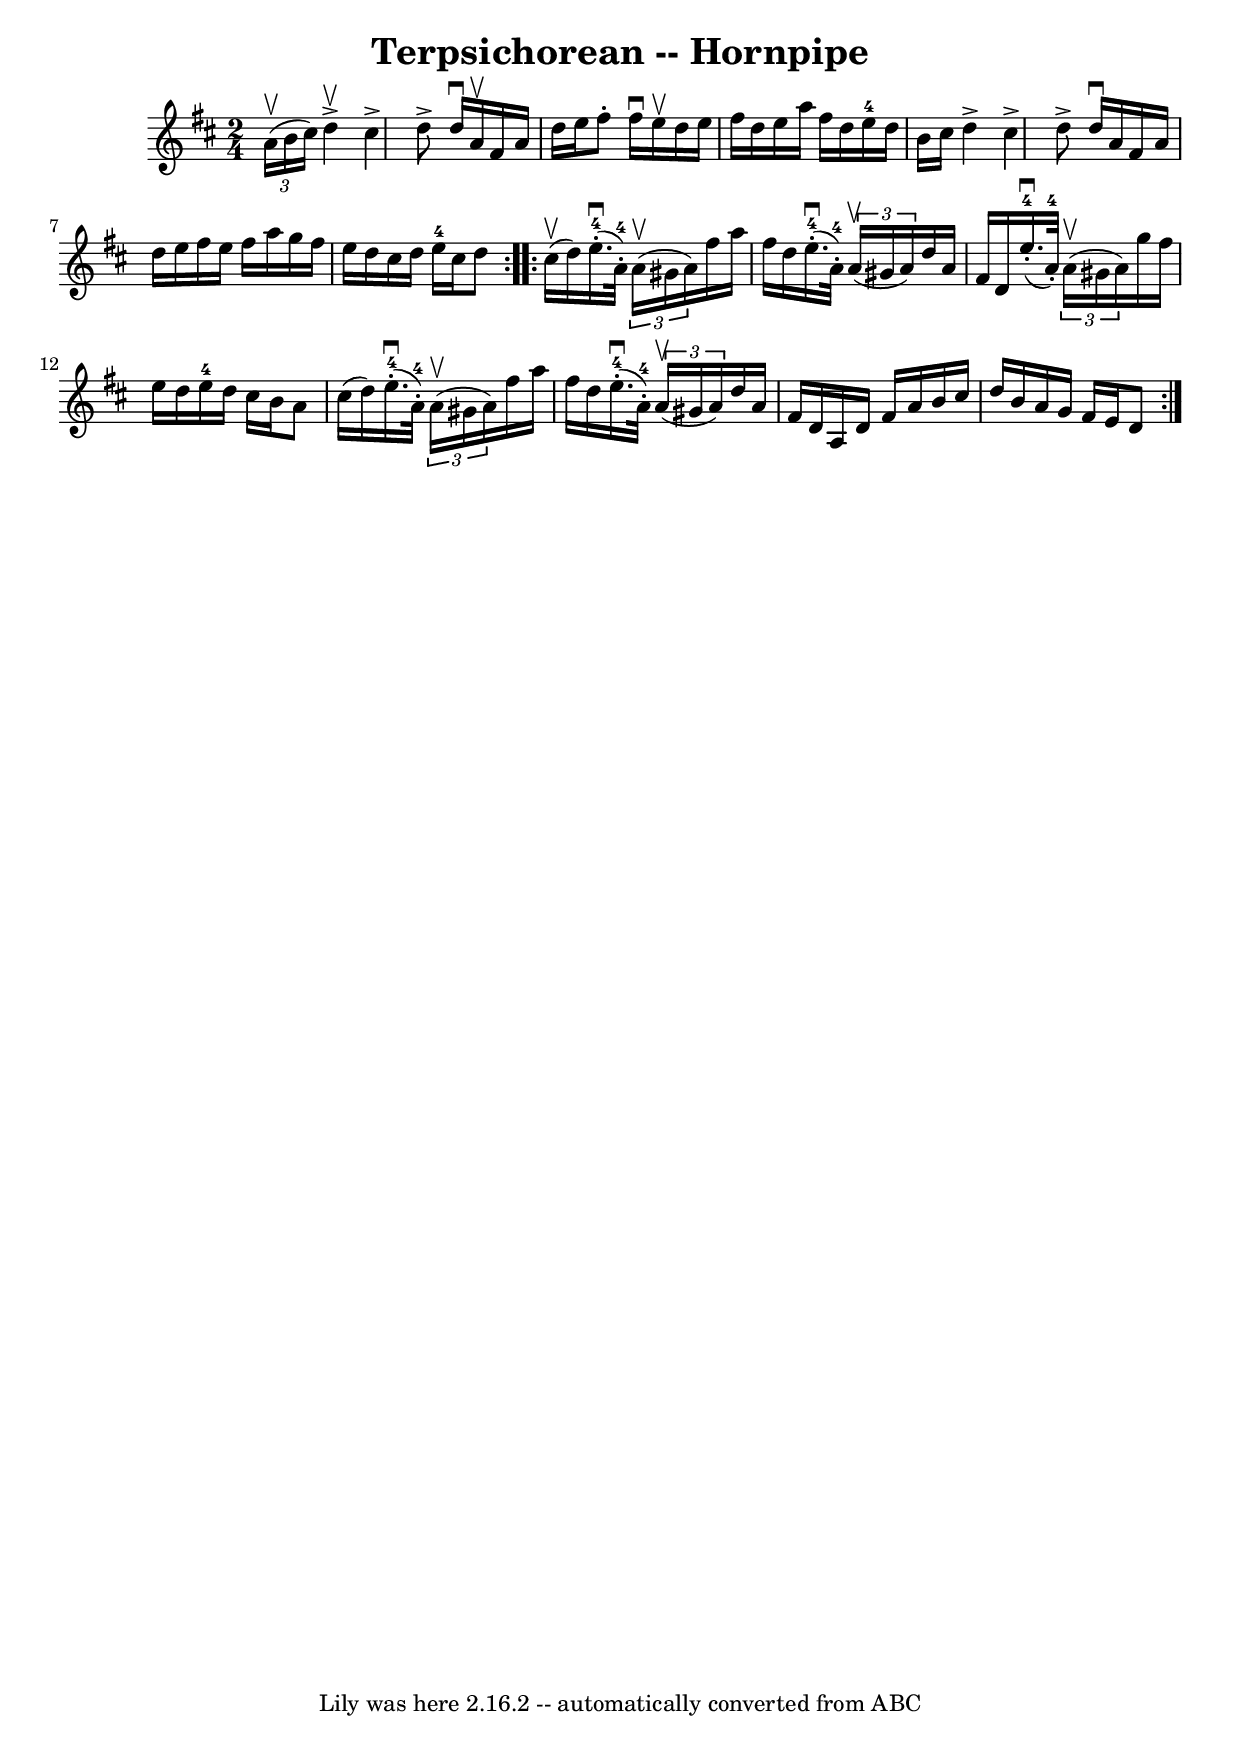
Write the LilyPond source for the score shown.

\version "2.16.2"
\include "Mammoth.ily"
\header {
  %% book = "Cole's 1000 Fiddle Tunes"
  crossRefNumber = "1"
  footnotes = ""
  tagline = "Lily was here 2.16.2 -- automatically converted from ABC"
  title = "Terpsichorean -- Hornpipe"

}
voicedefault =  {



  \repeat volta 2 {

    \time 2/4 
    \key d \major
    \times 2/3 { a'16 (^\upbow b'16 cis''16)  	       }   |
    d''4^\upbow^\accent cis''4^\accent |
    d''8^\accent        d''16^\downbow a'16^\upbow fis'16 a'16 d''16 e''16   |
    
    fis''8-. fis''16^\downbow e''16^\upbow d''16 e''16 fis''16         d''16   |
    e''16 a''16 fis''16 d''16 e''16-4 d''16         b'16 cis''16   |
    d''4^\accent cis''4^\accent |
    d''8^\accent d''16^\downbow a'16 fis'16 a'16 d''16 e''16  |
         fis''16 e''16 fis''16 a''16 g''16 fis''16 e''16 d''16    |
    cis''16 d''16 e''16-4 cis''16 d''8  
  }     

  \repeat volta 2 {     cis''16 (^\upbow d''16)  |
    e''16.-4(^\downbow-. a'32-4-.)   \times 2/3 { a'16 (^\upbow gis'16    
					    a'16)  					  } fis''16 a''16 fis''16 d''16   |
    e''16.-4(^\downbow-. a'32-4-.)   \times 2/3 { a'16 (^\upbow gis'16    
					    a'16)  					  } d''16 a'16 fis'16 d'16   |
    e''16.-4(^\downbow-. a'32-4-.)   \times 2/3 { a'16 (^\upbow gis'16    
					    a'16)  					  } g''16 fis''16 e''16 d''16   |
    e''16-4 d''16       cis''16 b'16 a'8 cis''16 (d''16)  |
    e''16.-4(^\downbow-. a'32-4-.)   \times 2/3 { a'16 (^\upbow gis'16    
					    a'16)  					  } fis''16 a''16 fis''16 d''16   |
    e''16.-4(^\downbow-. a'32-4-.)   \times 2/3 { a'16 (^\upbow gis'16    
					    a'16)  					  } d''16 a'16 fis'16 d'16   |
    a16 d'16         fis'16 a'16 b'16 cis''16 d''16 b'16   |
    a'16 g'16    
    fis'16 e'16 d'8  
  }   

}

\score{
  <<

    \context Staff="default"
    {
      \voicedefault 
      
    }

  >>
  \layout {
    
  }
  \midi {
  }

}
